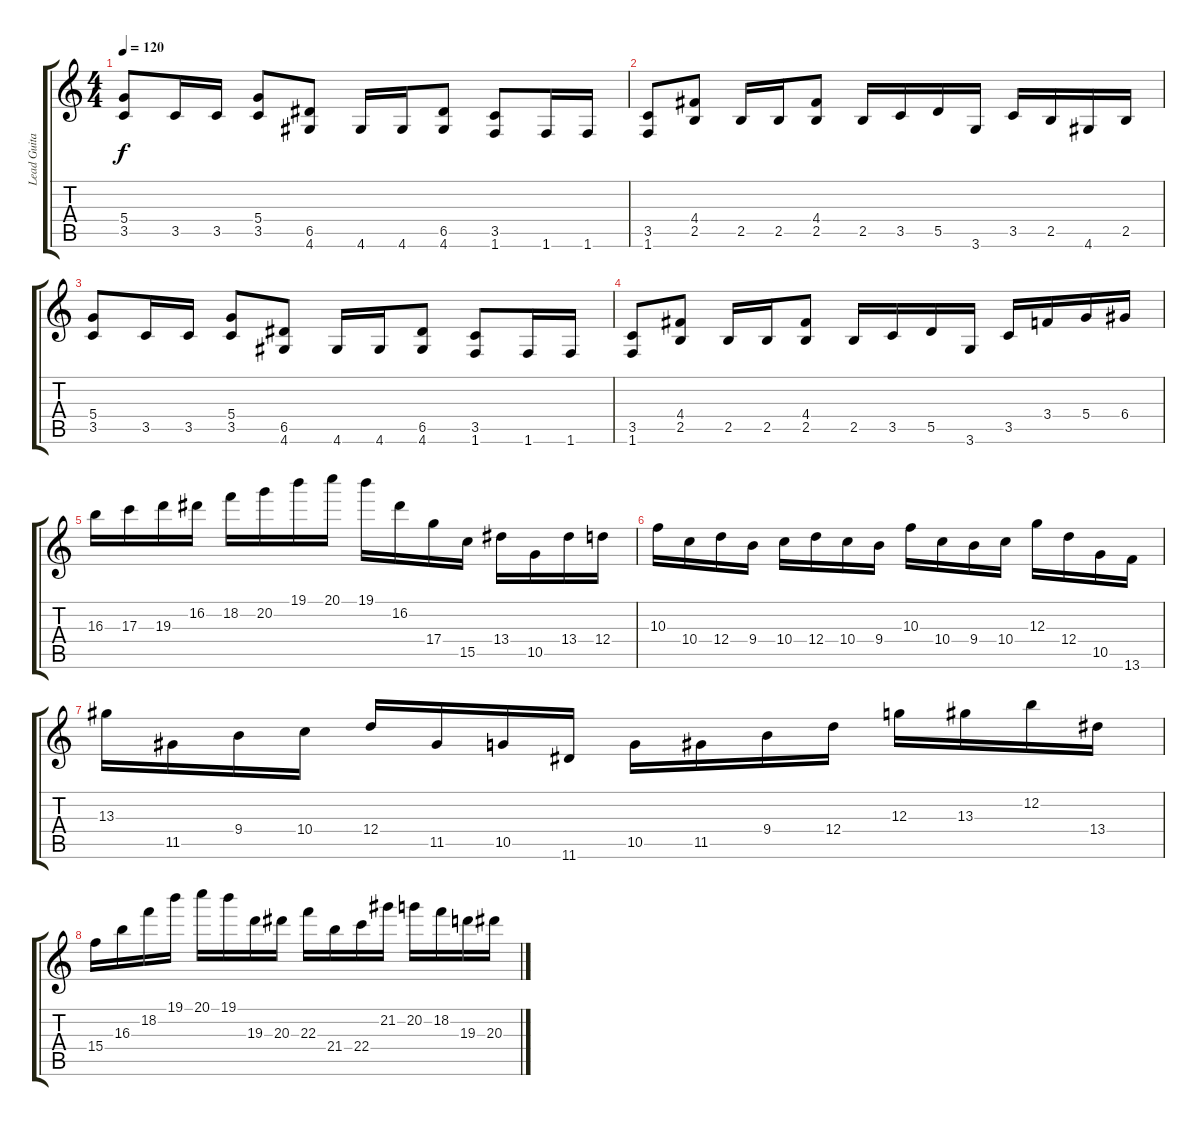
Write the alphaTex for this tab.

\track ("Lead Guitar" "Lead Guita") {instrument distortionguitar}
\staff {score tabs}
\tuning (E4 B3 G3 D3 A2 E2) {hide}
\ts (4 4)
\tempo 120
\clef g2
\ks c
(5.4 3.5).8{dy f} 3.5.16 3.5.16 (5.4 3.5).8 (6.5 4.6).8 4.6.16 4.6.16 (6.5 4.6).8 (3.5 1.6).8 1.6.16 1.6.16 |
(3.5 1.6).8 (4.4 2.5).8 2.5.16 2.5.16 (4.4 2.5).8 2.5.16 3.5.16 5.5.16 3.6.16 3.5.16 2.5.16 4.6.16 2.5.16 |
(5.4 3.5).8 3.5.16 3.5.16 (5.4 3.5).8 (6.5 4.6).8 4.6.16 4.6.16 (6.5 4.6).8 (3.5 1.6).8 1.6.16 1.6.16 |
(3.5 1.6).8 (4.4 2.5).8 2.5.16 2.5.16 (4.4 2.5).8 2.5.16 3.5.16 5.5.16 3.6.16 3.5.16 3.4.16 5.4.16 6.4.16 |
16.3.16{balance 0} 17.3.16 19.3.16 16.2.16 18.2.16 20.2.16 19.1.16 20.1.16 19.1.16 16.2.16 17.4.16 15.5.16 13.4.16 10.5.16 13.4.16 12.4.16 |
10.3.16 10.4.16 12.4.16 9.4.16 10.4.16 12.4.16 10.4.16 9.4.16 10.3.16 10.4.16 9.4.16 10.4.16 12.3.16 12.4.16 10.5.16 13.6.16 |
13.3.16 11.5.16 9.4.16 10.4.16 12.4.16 11.5.16 10.5.16 11.6.16 10.5.16 11.5.16 9.4.16 12.4.16 12.3.16 13.3.16 12.2.16 13.4.16 |
15.4.16 16.3.16 18.2.16 19.1.16 20.1.16 19.1.16 19.3.16 20.3.16 22.3.16 21.4.16 22.4.16 21.2.16 20.2.16 18.2.16 19.3.16 20.3.16
